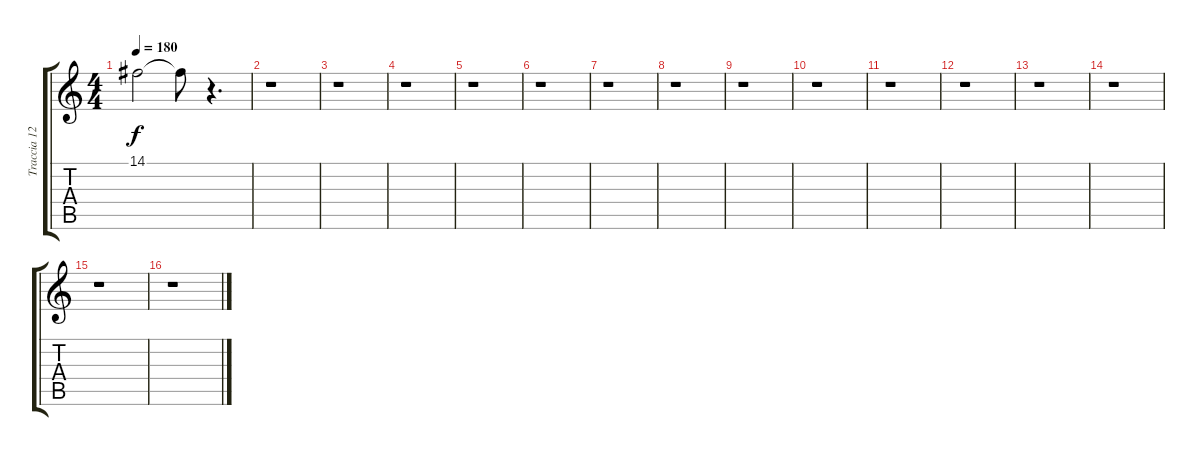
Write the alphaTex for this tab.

\track ("Traccia 12" "Traccia 12") {instrument englishhorn}
\staff {score tabs}
\tuning (E4 B3 G3 D3 A2 E2) {hide}
\ts (4 4)
\tempo 180
\clef g2
\ks c
14.1{t}.2{dy f} 14.1{t}.8 r.4{d} |
r.1 |
r.1 |
r.1 |
r.1 |
r.1 |
r.1 |
r.1 |
r.1 |
r.1 |
r.1 |
r.1 |
r.1 |
r.1 |
r.1 |
r.1
